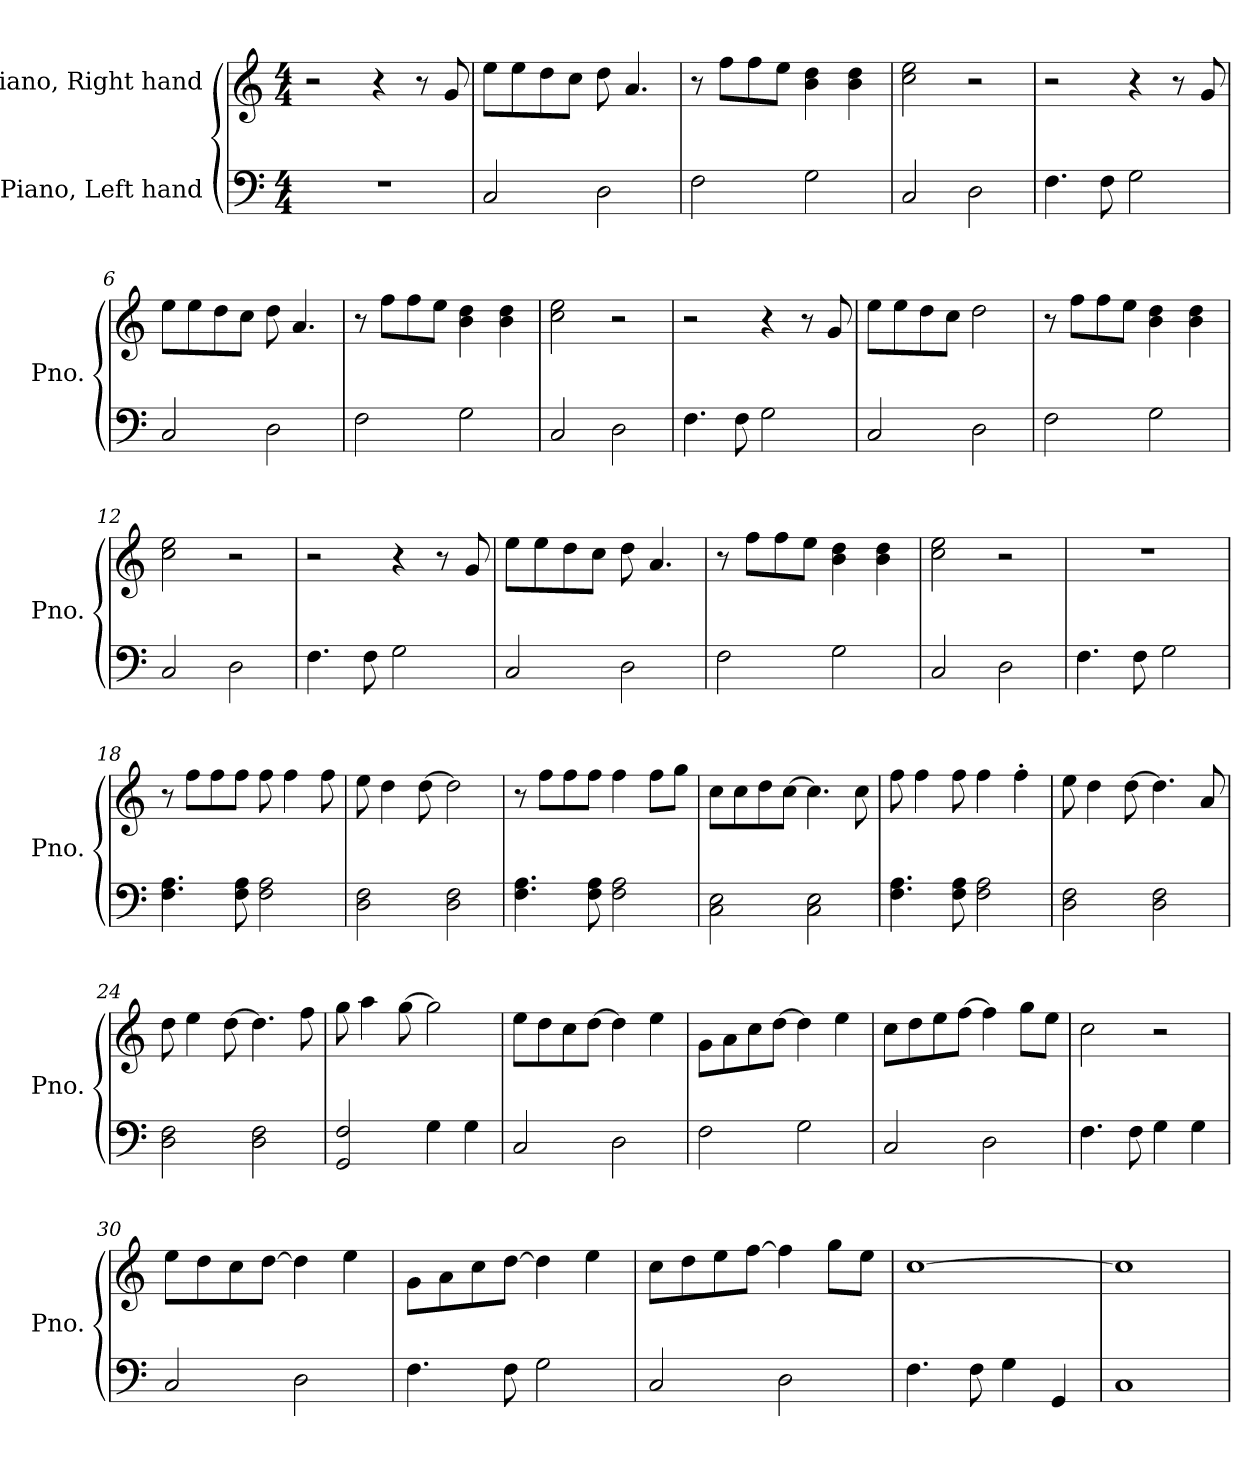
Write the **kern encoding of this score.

**kern	**kern
*part2	*part1
*staff2	*staff1
*I"Piano, Left hand	*I"Piano, Right hand
*I'Pno.	*I'Pno.
*clefF4	*clefG2
*k[]	*k[]
*M4/4	*M4/4
*MM84	*MM84
=1	=1
1r	2r
.	4r
.	8r
.	8g/
=2	=2
2C/	8ee\L
.	8ee\
.	8dd\
.	8cc\J
2D\	8dd\
.	4.a/
=3	=3
2F\	8r
.	8ff\L
.	8ff\
.	8ee\J
2G\	4b\ 4dd\
.	4b\ 4dd\
=4	=4
2C/	2cc\ 2ee\
2D\	2r
=5	=5
4.F\	2r
8F\	.
2G\	4r
.	8r
.	8g/
=6	=6
2C/	8ee\L
.	8ee\
.	8dd\
.	8cc\J
2D\	8dd\
.	4.a/
!!LO:LB:g=z
=7	=7
2F\	8r
.	8ff\L
.	8ff\
.	8ee\J
2G\	4b\ 4dd\
.	4b\ 4dd\
=8	=8
2C/	2cc\ 2ee\
2D\	2r
=9	=9
4.F\	2r
8F\	.
2G\	4r
.	8r
.	8g/
=10	=10
2C/	8ee\L
.	8ee\
.	8dd\
.	8cc\J
2D\	2dd\
=11	=11
2F\	8r
.	8ff\L
.	8ff\
.	8ee\J
2G\	4b\ 4dd\
.	4b\ 4dd\
=12	=12
2C/	2cc\ 2ee\
2D\	2r
=13	=13
4.F\	2r
8F\	.
2G\	4r
.	8r
.	8g/
!!LO:LB:g=z
=14	=14
2C/	8ee\L
.	8ee\
.	8dd\
.	8cc\J
2D\	8dd\
.	4.a/
=15	=15
2F\	8r
.	8ff\L
.	8ff\
.	8ee\J
2G\	4b\ 4dd\
.	4b\ 4dd\
=16	=16
2C/	2cc\ 2ee\
2D\	2r
=17	=17
4.F\	1r
8F\	.
2G\	.
=18	=18
4.F\ 4.A\	8r
.	8ff\L
.	8ff\
8F\ 8A\	8ff\J
2F\ 2A\	8ff\
.	4ff\
.	8ff\
=19	=19
2D\ 2F\	8ee\
.	4dd\
.	[8dd\
2D\ 2F\	2dd\]
=20	=20
4.F\ 4.A\	8r
.	8ff\L
.	8ff\
8F\ 8A\	8ff\J
2F\ 2A\	4ff\
.	8ff\L
.	8gg\J
!!LO:LB:g=z
=21	=21
2C\ 2E\	8cc\L
.	8cc\
.	8dd\
.	[8cc\J
2C\ 2E\	4.cc\]
.	8cc\
=22	=22
4.F\ 4.A\	8ff\
.	4ff\
8F\ 8A\	8ff\
2F\ 2A\	4ff\
.	4ff'\
=23	=23
2D\ 2F\	8ee\
.	4dd\
.	[8dd\
2D\ 2F\	4.dd\]
.	8a/
=24	=24
2D\ 2F\	8dd\
.	4ee\
.	[8dd\
2D\ 2F\	4.dd\]
.	8ff\
=25	=25
2GG/ 2F/	8gg\
.	4aa\
.	[8gg\
4G\	2gg\]
4G\	.
=26	=26
2C/	8ee\L
.	8dd\
.	8cc\
.	[8dd\J
2D\	4dd\]
.	4ee\
!!LO:LB:g=z
=27	=27
2F\	8g\L
.	8a\
.	8cc\
.	[8dd\J
2G\	4dd\]
.	4ee\
=28	=28
2C/	8cc\L
.	8dd\
.	8ee\
.	[8ff\J
2D\	4ff\]
.	8gg\L
.	8ee\J
=29	=29
4.F\	2cc\
8F\	.
4G\	2r
4G\	.
=30	=30
2C/	8ee\L
.	8dd\
.	8cc\
.	[8dd\J
2D\	4dd\]
.	4ee\
=31	=31
4.F\	8g\L
.	8a\
.	8cc\
8F\	[8dd\J
2G\	4dd\]
.	4ee\
=32	=32
2C/	8cc\L
.	8dd\
.	8ee\
.	[8ff\J
2D\	4ff\]
.	8gg\L
.	8ee\J
!!LO:LB:g=z
=33	=33
4.F\	[1cc
8F\	.
4G\	.
4GG/	.
=34	=34
1C	1cc]
=	=
*-	*-
